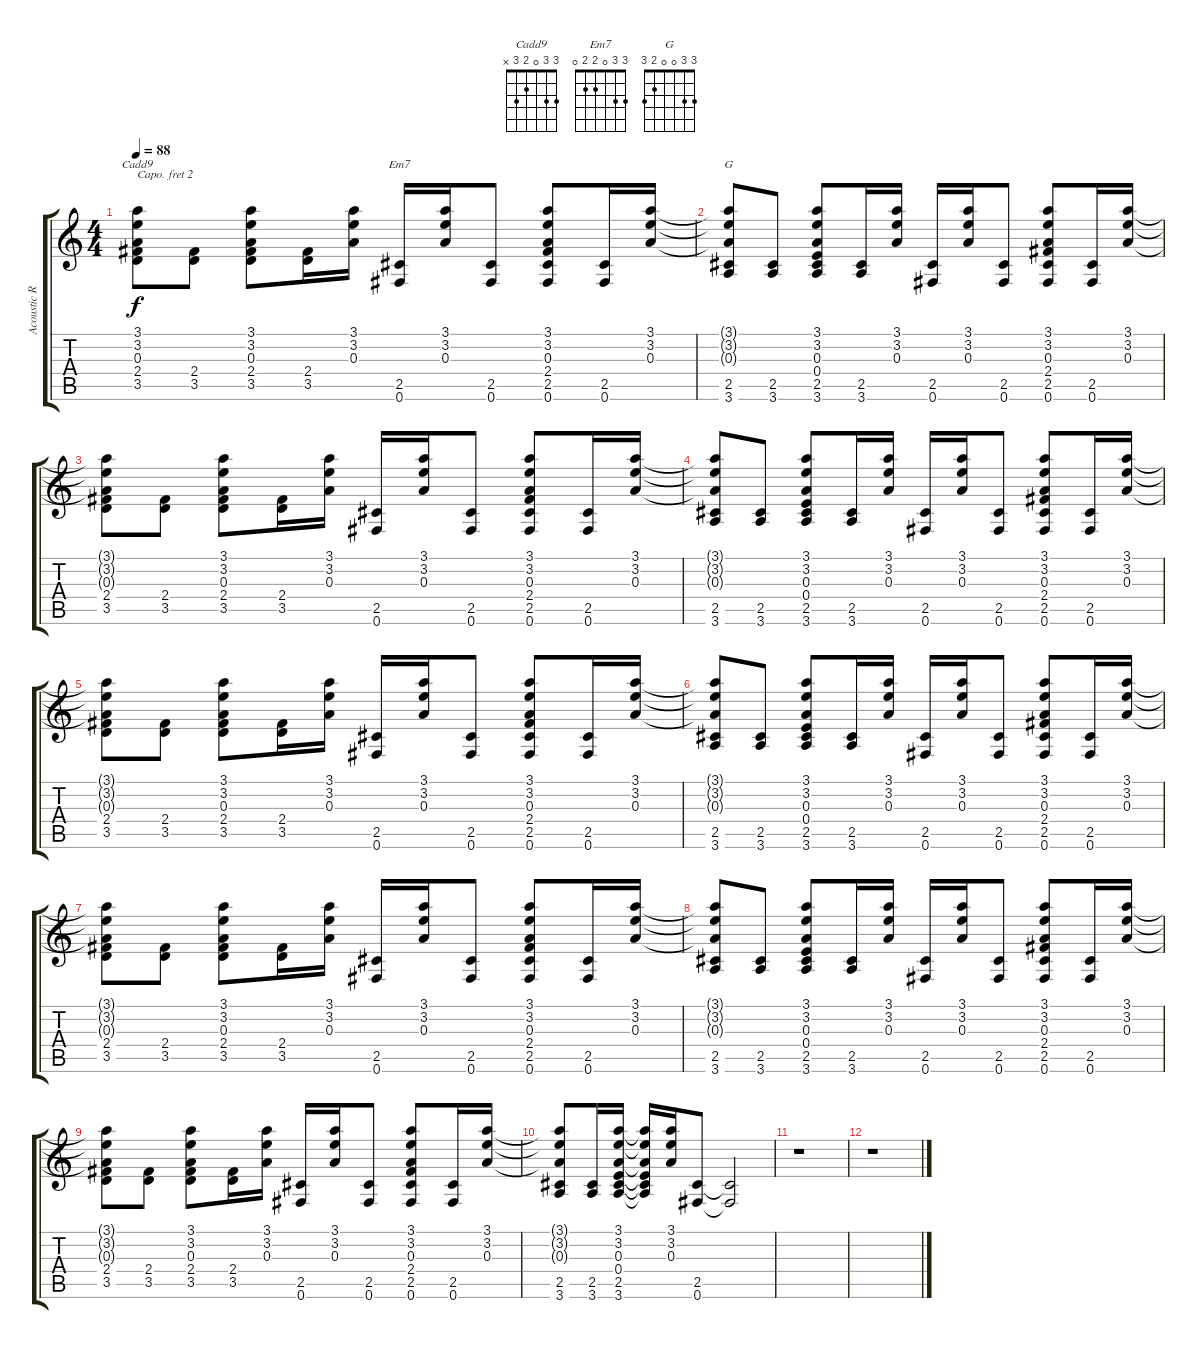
\track ("Acoustic Rhythm Guitar" "Acoustic R") {instrument acousticguitarsteel}
\staff {score tabs}
\capo 2
\tuning (E4 B3 G3 D3 A2 E2) {hide}
\chord ("Cadd9" 3 3 0 2 3 x)
\chord ("Em7" 3 3 0 2 2 0)
\chord ("G" 3 3 0 0 2 3)
\ts (4 4)
\tempo 88
\clef g2
\ks c
(3.1{t} 3.2{t} 0.3{t} 2.4 3.5).8{ch "Cadd9" dy f} (2.4 3.5).8 (3.1 3.2 0.3 2.4 3.5).8 (2.4 3.5).16 (3.1 3.2 0.3).16 (2.5 0.6).16{ch "Em7"} (3.1 3.2 0.3).16 (2.5 0.6).8 (3.1 3.2 0.3 2.4 2.5 0.6).8 (2.5 0.6).16 (3.1 3.2 0.3).16 |
(3.1{t} 3.2{t} 0.3{t} 2.5 3.6).8{ch "G"} (2.5 3.6).8 (3.1 3.2 0.3 0.4 2.5 3.6).8 (2.5 3.6).16 (3.1 3.2 0.3).16 (2.5 0.6).16 (3.1 3.2 0.3).16 (2.5 0.6).8 (3.1 3.2 0.3 2.4 2.5 0.6).8 (2.5 0.6).16 (3.1 3.2 0.3).16 |
(3.1{t} 3.2{t} 0.3{t} 2.4 3.5).8 (2.4 3.5).8 (3.1 3.2 0.3 2.4 3.5).8 (2.4 3.5).16 (3.1 3.2 0.3).16 (2.5 0.6).16 (3.1 3.2 0.3).16 (2.5 0.6).8 (3.1 3.2 0.3 2.4 2.5 0.6).8 (2.5 0.6).16 (3.1 3.2 0.3).16 |
(3.1{t} 3.2{t} 0.3{t} 2.5 3.6).8 (2.5 3.6).8 (3.1 3.2 0.3 0.4 2.5 3.6).8 (2.5 3.6).16 (3.1 3.2 0.3).16 (2.5 0.6).16 (3.1 3.2 0.3).16 (2.5 0.6).8 (3.1 3.2 0.3 2.4 2.5 0.6).8 (2.5 0.6).16 (3.1 3.2 0.3).16 |
(3.1{t} 3.2{t} 0.3{t} 2.4 3.5).8 (2.4 3.5).8 (3.1 3.2 0.3 2.4 3.5).8 (2.4 3.5).16 (3.1 3.2 0.3).16 (2.5 0.6).16 (3.1 3.2 0.3).16 (2.5 0.6).8 (3.1 3.2 0.3 2.4 2.5 0.6).8 (2.5 0.6).16 (3.1 3.2 0.3).16 |
(3.1{t} 3.2{t} 0.3{t} 2.5 3.6).8 (2.5 3.6).8 (3.1 3.2 0.3 0.4 2.5 3.6).8 (2.5 3.6).16 (3.1 3.2 0.3).16 (2.5 0.6).16 (3.1 3.2 0.3).16 (2.5 0.6).8 (3.1 3.2 0.3 2.4 2.5 0.6).8 (2.5 0.6).16 (3.1 3.2 0.3).16 |
(3.1{t} 3.2{t} 0.3{t} 2.4 3.5).8 (2.4 3.5).8 (3.1 3.2 0.3 2.4 3.5).8 (2.4 3.5).16 (3.1 3.2 0.3).16 (2.5 0.6).16 (3.1 3.2 0.3).16 (2.5 0.6).8 (3.1 3.2 0.3 2.4 2.5 0.6).8 (2.5 0.6).16 (3.1 3.2 0.3).16 |
(3.1{t} 3.2{t} 0.3{t} 2.5 3.6).8 (2.5 3.6).8 (3.1 3.2 0.3 0.4 2.5 3.6).8 (2.5 3.6).16 (3.1 3.2 0.3).16 (2.5 0.6).16 (3.1 3.2 0.3).16 (2.5 0.6).8 (3.1 3.2 0.3 2.4 2.5 0.6).8 (2.5 0.6).16 (3.1 3.2 0.3).16 |
(3.1{t} 3.2{t} 0.3{t} 2.4 3.5).8 (2.4 3.5).8 (3.1 3.2 0.3 2.4 3.5).8 (2.4 3.5).16 (3.1 3.2 0.3).16 (2.5 0.6).16 (3.1 3.2 0.3).16 (2.5 0.6).8 (3.1 3.2 0.3 2.4 2.5 0.6).8 (2.5 0.6).16 (3.1 3.2 0.3).16 |
(3.1{t} 3.2{t} 0.3{t} 2.5 3.6).8 (2.5 3.6).16 (3.1 3.2 0.3 0.4 2.5 3.6).16 (3.1{t} 3.2{t} 0.3{t} 0.4{t} 2.5{t} 3.6{t}).16 (3.1 3.2 0.3).16 (2.5 0.6).8 (2.5{t} 0.6{t}).2 |
r.1 |
r.1
